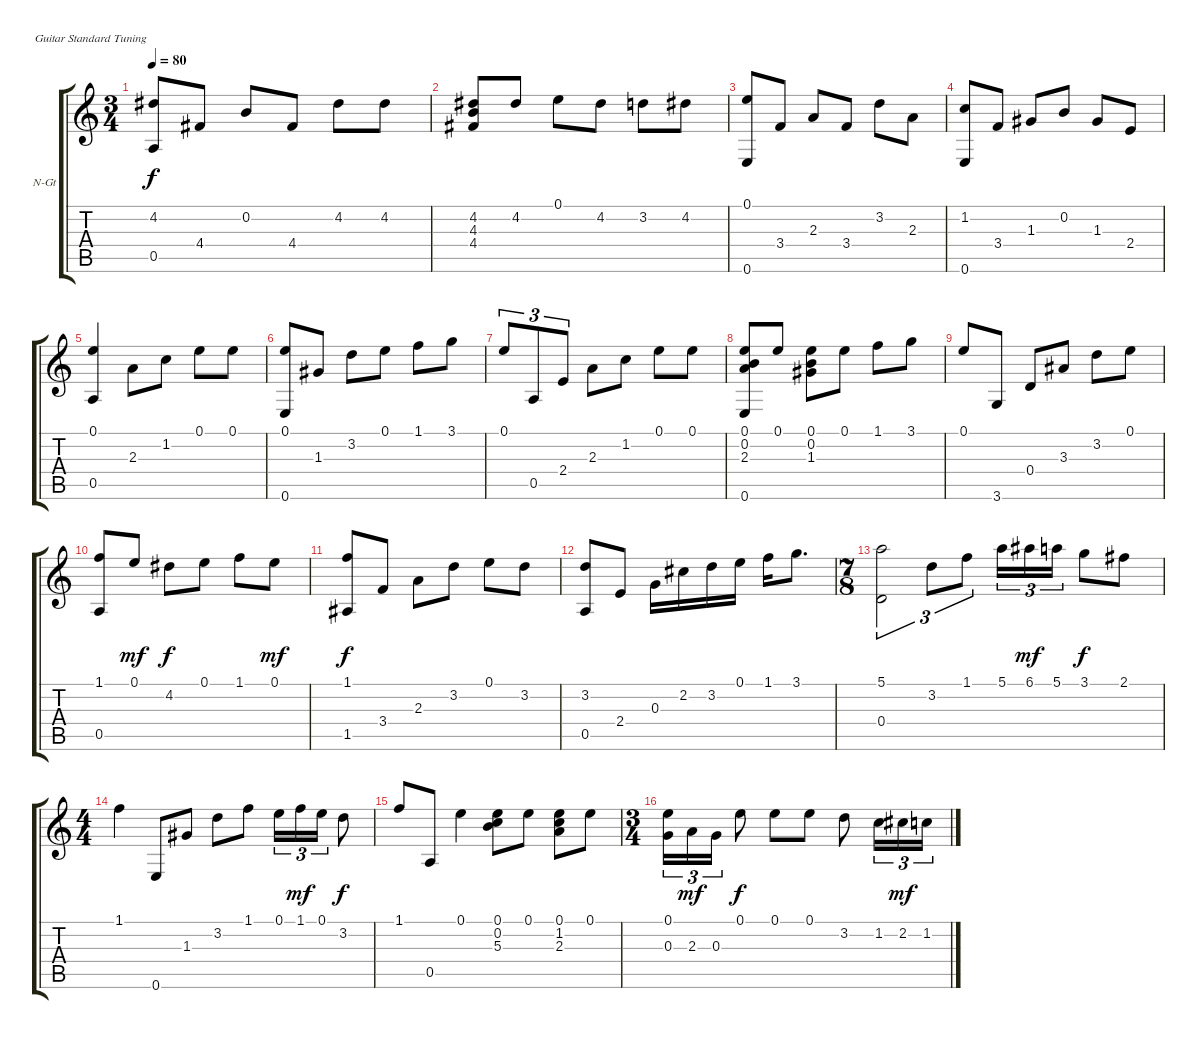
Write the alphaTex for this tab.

\bracketExtendMode groupsimilarinstruments
\firstSystemTrackNameOrientation horizontal
\otherSystemsTrackNameOrientation horizontal
\track ("Untitled" "N-Gt") {instrument acousticguitarnylon}
\staff {score tabs}
\tuning (E4 B3 G3 D3 A2 E2)
\ts (3 4)
\tempo 80
\clef g2
\ks c
(4.2 0.5).8{dy f} 4.4.8 0.2.8 4.4.8 4.2.8 4.2.8 |
(4.2 4.3 4.4).8 4.2.8 0.1.8 4.2.8 3.2.8 4.2.8 |
(0.1 0.6).8 3.4.8 2.3.8 3.4.8 3.2.8 2.3.8 |
(1.2 0.6).8 3.4.8 1.3.8 0.2.8 1.3.8 2.4.8 |
(0.1 0.5).4 2.3.8 1.2.8 0.1.8 0.1.8 |
(0.1 0.6).8 1.3.8 3.2.8 0.1.8 1.1.8 3.1.8 |
0.1.8{tu (3 2)} 0.5.8{tu (3 2)} 2.4.8{tu (3 2)} 2.3.8 1.2.8 0.1.8 0.1.8 |
(0.1 0.2 2.3 0.6).8 0.1.8 (0.1 0.2 1.3).8 0.1.8 1.1.8 3.1.8 |
0.1.8 3.6.8 0.4.8 3.3.8 3.2.8 0.1.8 |
(1.1 0.5).8 0.1.8{dy mf} 4.2.8{dy f} 0.1.8 1.1.8 0.1.8{dy mf} |
(1.1 1.5).8{dy f} 3.4.8 2.3.8 3.2.8 0.1.8 3.2.8 |
(3.2 0.5).8 2.4.8 0.3.16 2.2.16 3.2.16 0.1.16 1.1.16 3.1.8{d} |
\ts (7 8)
(5.1 0.4).2{tu (3 2)} 3.2.8{tu (3 2)} 1.1.8{tu (3 2)} 5.1.16{tu (3 2)} 6.1.16{tu (3 2) dy mf} 5.1.16{tu (3 2)} 3.1.8{dy f} 2.1.8 |
\ts (4 4)
1.1.4 0.6.8 1.3.8 3.2.8 1.1.8 0.1.16{tu (3 2)} 1.1.16{tu (3 2) dy mf} 0.1.16{tu (3 2)} 3.2.8{dy f} |
1.1.8 0.5.8 0.1.4 (0.1 0.2 5.3).8 0.1.8 (0.1 1.2 2.3).8 0.1.8 |
\ts (3 4)
(0.1 0.3).16{tu (3 2)} 2.3.16{tu (3 2) dy mf} 0.3.16{tu (3 2)} 0.1.8{dy f} 0.1.8 0.1.8 3.2.8 1.2.16{tu (3 2)} 2.2.16{tu (3 2) dy mf} 1.2.16{tu (3 2)}
